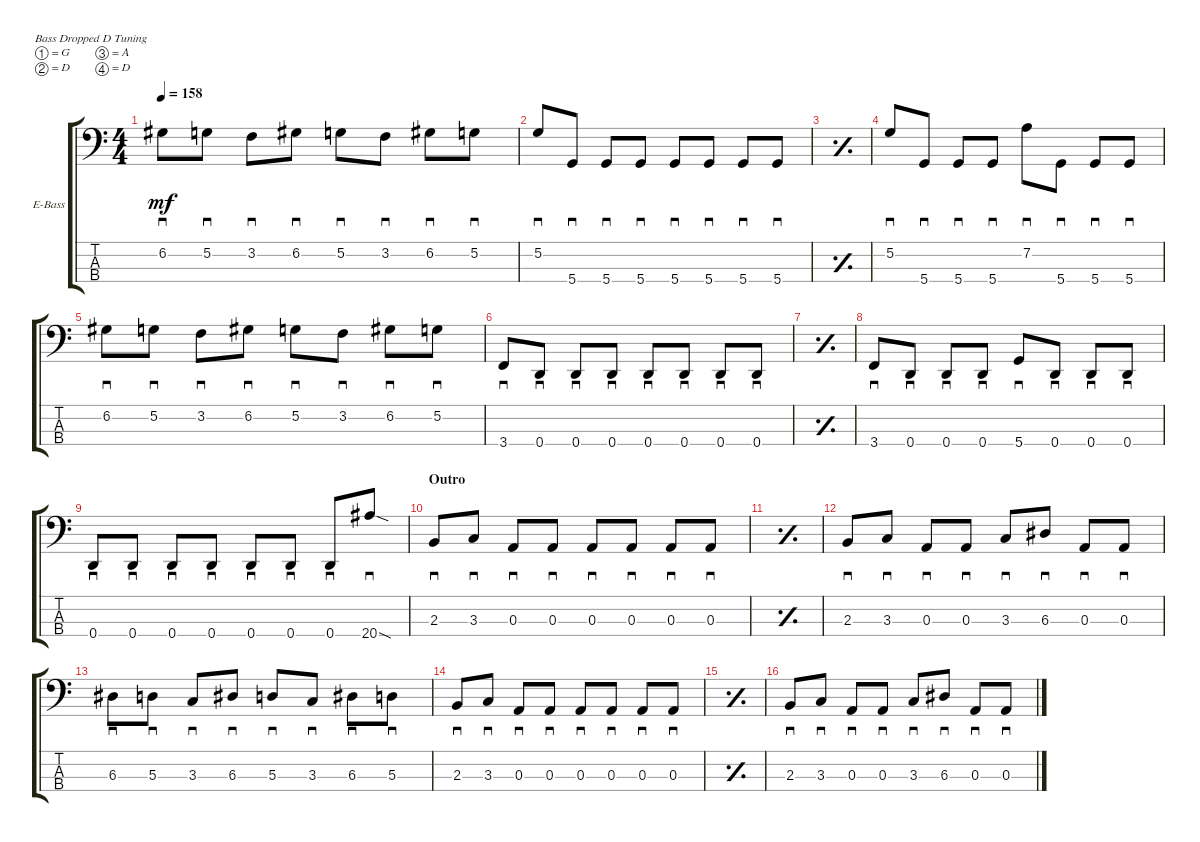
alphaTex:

\defaultSystemsLayout 4
\bracketExtendMode groupsimilarinstruments
\firstSystemTrackNameOrientation horizontal
\otherSystemsTrackNameOrientation horizontal
\track ("Bass" "E-Bass") {instrument electricbassfinger}
\staff {score tabs}
\tuning (G2 D2 A1 D1)
\ts (4 4)
\tempo 158
\clef f4
\ks c
6.2.8{sd dy mf} 5.2.8{sd} 3.2.8{sd} 6.2.8{sd} 5.2.8{sd} 3.2.8{sd} 6.2.8{sd} 5.2.8{sd} |
5.2.8{sd} 5.4.8{sd} 5.4.8{sd} 5.4.8{sd} 5.4.8{sd} 5.4.8{sd} 5.4.8{sd} 5.4.8{sd} |
\simile simple
|
\simile none
5.2.8{sd} 5.4.8{sd} 5.4.8{sd} 5.4.8{sd} 7.2.8{sd} 5.4.8{sd} 5.4.8{sd} 5.4.8{sd} |
6.2.8{sd} 5.2.8{sd} 3.2.8{sd} 6.2.8{sd} 5.2.8{sd} 3.2.8{sd} 6.2.8{sd} 5.2.8{sd} |
3.4.8{sd} 0.4.8{sd} 0.4.8{sd} 0.4.8{sd} 0.4.8{sd} 0.4.8{sd} 0.4.8{sd} 0.4.8{sd} |
\simile simple
|
\simile none
3.4.8{sd} 0.4.8{sd} 0.4.8{sd} 0.4.8{sd} 5.4.8{sd} 0.4.8{sd} 0.4.8{sd} 0.4.8{sd} |
0.4.8{sd} 0.4.8{sd} 0.4.8{sd} 0.4.8{sd} 0.4.8{sd} 0.4.8{sd} 0.4.8{sd} 20.4{sod}.8{sd} |
\section ("" "Outro")
2.3.8{sd} 3.3.8{sd} 0.3.8{sd} 0.3.8{sd} 0.3.8{sd} 0.3.8{sd} 0.3.8{sd} 0.3.8{sd} |
\simile simple
|
\simile none
2.3.8{sd} 3.3.8{sd} 0.3.8{sd} 0.3.8{sd} 3.3.8{sd} 6.3.8{sd} 0.3.8{sd} 0.3.8{sd} |
6.3.8{sd} 5.3.8{sd} 3.3.8{sd} 6.3.8{sd} 5.3.8{sd} 3.3.8{sd} 6.3.8{sd} 5.3.8{sd} |
2.3.8{sd} 3.3.8{sd} 0.3.8{sd} 0.3.8{sd} 0.3.8{sd} 0.3.8{sd} 0.3.8{sd} 0.3.8{sd} |
\simile simple
|
\simile none
2.3.8{sd} 3.3.8{sd} 0.3.8{sd} 0.3.8{sd} 3.3.8{sd} 6.3.8{sd} 0.3.8{sd} 0.3.8{sd}
